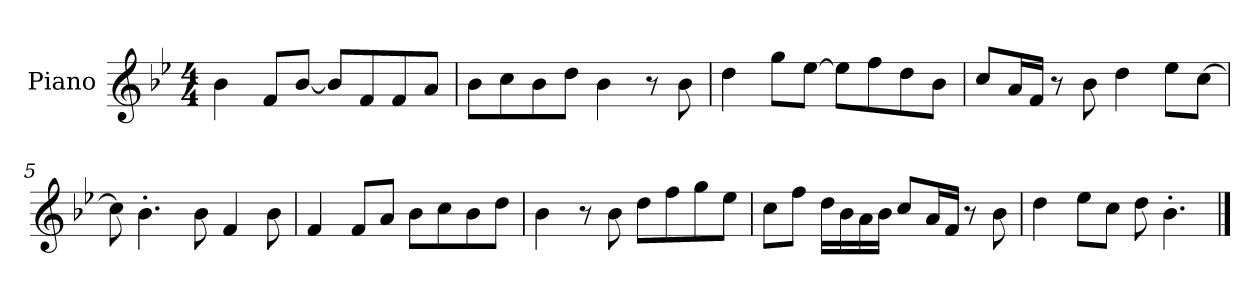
**kern
*part1
*staff1
*I"Piano
*I'P-no
*clefG2
*k[b-e-]
*M4/4
*MM90
=1
4b-\
8f/L
[8b-/J
8b-/L]
8f/
8f/
8a/J
=2
8b-\L
8cc\
8b-\
8dd\J
4b-\
8r
8b-\
=3
4dd\
8gg\L
[8ee-\J
8ee-\L]
8ff\
8dd\
8b-\J
=4
8cc/L
16a/L
16f/JJ
8r
8b-\
4dd\
8ee-\L
[8cc\J
=5
8cc\]
4.b-'\
8b-\
4f/
8b-\
!!LO:LB:g=z
=6
4f/
8f/L
8a/J
8b-\L
8cc\
8b-\
8dd\J
=7
4b-\
8r
8b-\
8dd\L
8ff\
8gg\
8ee-\J
=8
8cc\L
8ff\J
16dd\LL
16b-\
16a\
16b-\JJ
8cc/L
16a/L
16f/JJ
8r
8b-\
=9
4dd\
8ee-\L
8cc\J
8dd\
4.b-'\
==
*-
